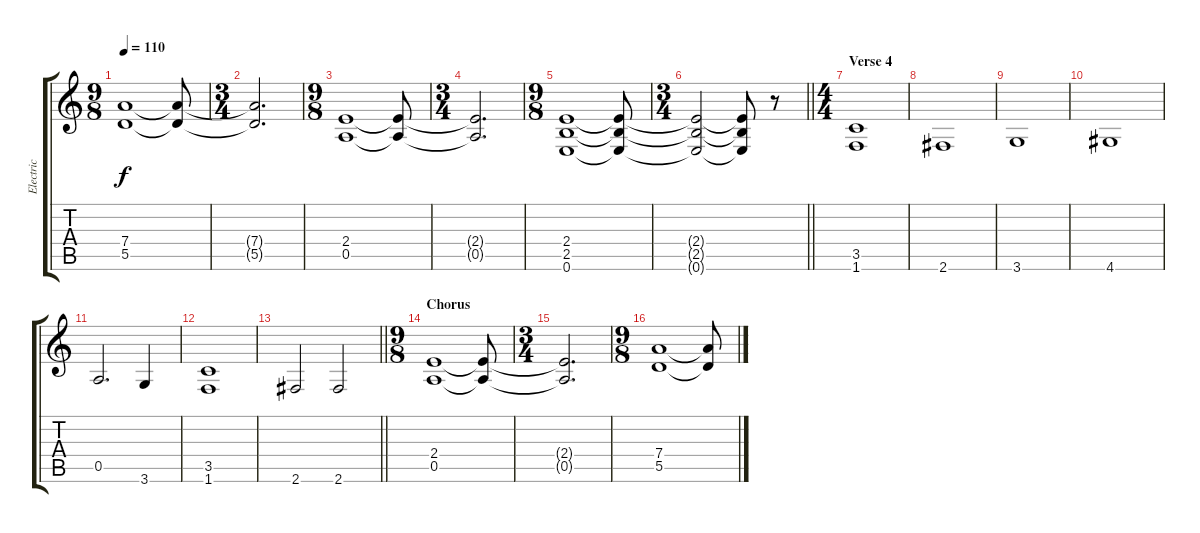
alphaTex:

\track ("Electric" "Electric") {instrument overdrivenguitar}
\staff {score tabs}
\tuning (E4 B3 G3 D3 A2 E2) {hide}
\ts (9 8)
\tempo 110
\clef g2
\ks c
(7.4 5.5).1{dy f} (7.4{t} 5.5{t}).8 |
\ts (3 4)
(7.4{t} 5.5{t}).2{d} |
\ts (9 8)
(2.4 0.5).1 (2.4{t} 0.5{t}).8 |
\ts (3 4)
(2.4{t} 0.5{t}).2{d} |
\ts (9 8)
(2.4 2.5 0.6).1 (2.4{t} 2.5{t} 0.6{t}).8 |
\ts (3 4)
\barLineRight lightlight
(2.4{t} 2.5{t} 0.6{t}).2 (2.4{t} 2.5{t} 0.6{t}).8 r.8 |
\ts (4 4)
\section ("" "Verse 4")
(3.5 1.6).1 |
2.6.1 |
3.6.1 |
4.6.1 |
0.5.2{d} 3.6.4 |
(3.5 1.6).1 |
\barLineRight lightlight
2.6.2 2.6.2 |
\ts (9 8)
\section ("" "Chorus")
(2.4 0.5).1 (2.4{t} 0.5{t}).8 |
\ts (3 4)
(2.4{t} 0.5{t}).2{d} |
\ts (9 8)
(7.4 5.5).1 (7.4{t} 5.5{t}).8
